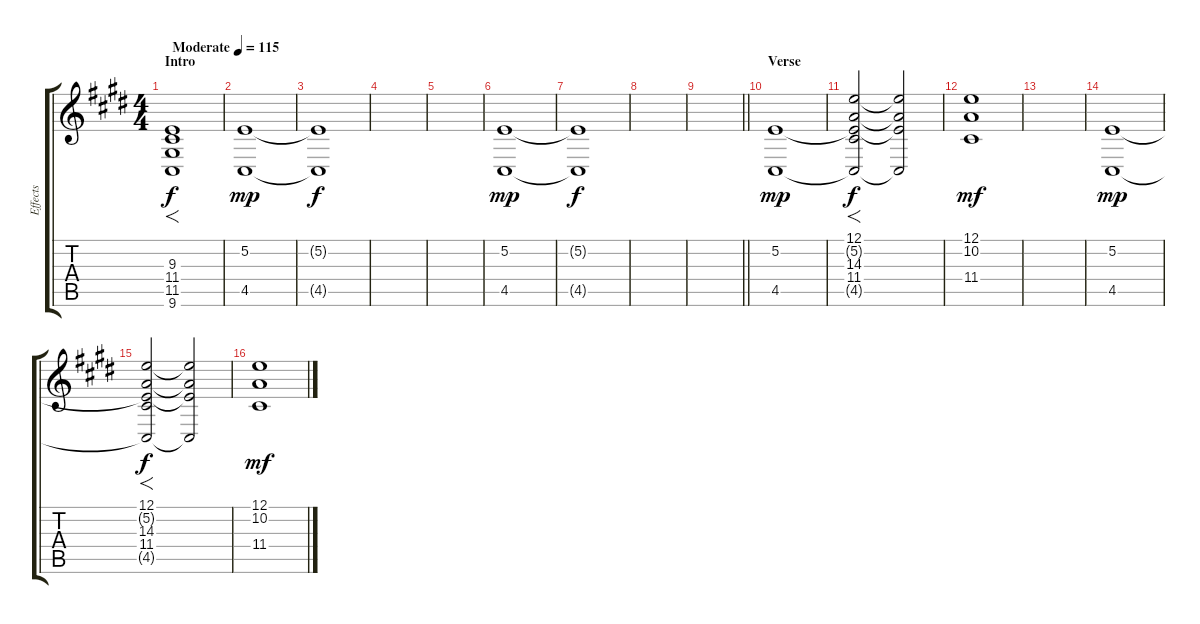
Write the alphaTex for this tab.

\track ("Effects" "Effects") {instrument stringensemble1}
\staff {score tabs}
\tuning (E4 B3 G3 D3 A2 E2) {hide}
\ts (4 4)
\section ("" "Intro")
\tempo (115 "Moderate")
\clef g2
\ks c#minor
(9.3 11.4 11.5 9.6).1{f dy f instrument stringensemble1} |
(5.2 4.5).1{dy mp} |
(5.2{t} 4.5{t}).1{dy f} |
|
|
(5.2 4.5).1{dy mp} |
(5.2{t} 4.5{t}).1{dy f} |
|
\barLineRight lightlight
|
\section ("" "Verse")
(5.2 4.5).1{dy mp volume 12} |
(12.1 5.2{t} 14.3 11.4 4.5{t}).2{f dy f volume 8} (12.1{t} 5.2{t} 14.3{t} 4.5{t}).2 |
(12.1 10.2 11.4).1{dy mf volume 7} |
|
(5.2 4.5).1{dy mp volume 12} |
(12.1 5.2{t} 14.3 11.4 4.5{t}).2{f dy f volume 8} (12.1{t} 5.2{t} 14.3{t} 4.5{t}).2 |
(12.1 10.2 11.4).1{dy mf volume 7}
